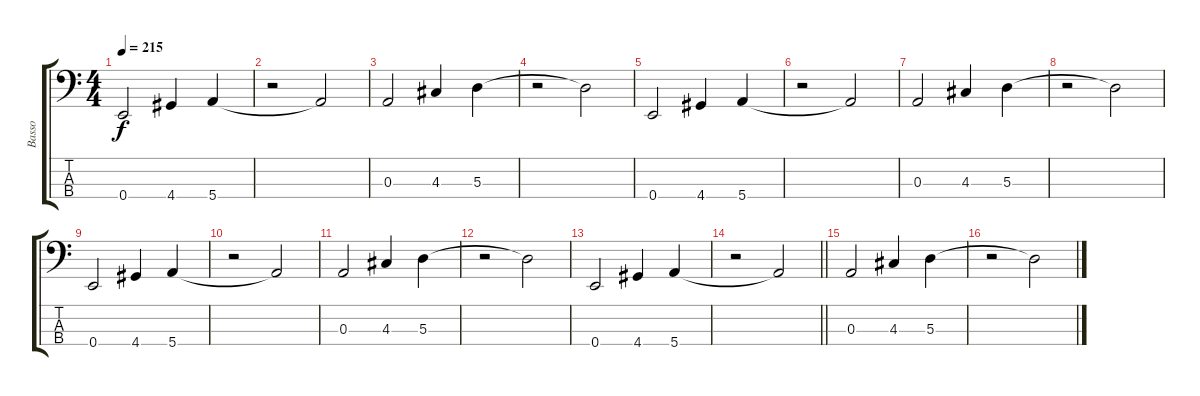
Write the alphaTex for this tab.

\track ("Basso" "Basso") {instrument electricbassfinger}
\staff {score tabs}
\tuning (G2 D2 A1 E1) {hide}
\ts (4 4)
\tempo 215
\clef f4
\ks c
0.4.2{dy f} 4.4.4 5.4.4 |
r.2 5.4{t}.2 |
0.3.2 4.3.4 5.3.4 |
r.2 5.3{t}.2 |
0.4.2 4.4.4 5.4.4 |
r.2 5.4{t}.2 |
0.3.2 4.3.4 5.3.4 |
r.2 5.3{t}.2 |
0.4.2 4.4.4 5.4.4 |
r.2 5.4{t}.2 |
0.3.2 4.3.4 5.3.4 |
r.2 5.3{t}.2 |
0.4.2 4.4.4 5.4.4 |
\barLineRight lightlight
r.2 5.4{t}.2 |
0.3.2 4.3.4 5.3.4 |
r.2 5.3{t}.2
